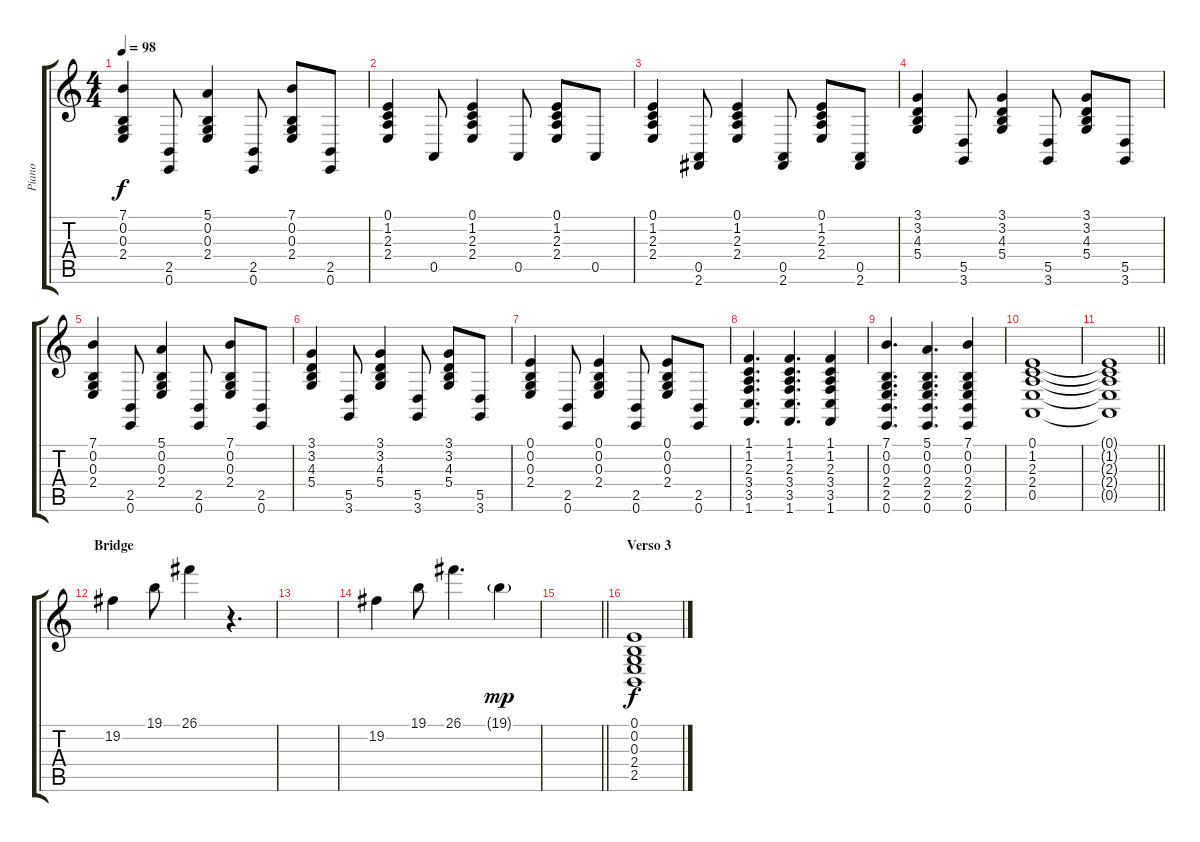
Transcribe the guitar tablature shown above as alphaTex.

\track ("Piano" "Piano") {instrument brightacousticpiano}
\staff {score tabs}
\tuning (E4 B3 G3 D3 A2 E2) {hide}
\ts (4 4)
\tempo 98
\clef g2
\ks c
(7.1 0.2 0.3 2.4).4{dy f} (2.5 0.6).8 (5.1 0.2 0.3 2.4).4 (2.5 0.6).8 (7.1 0.2 0.3 2.4).8 (2.5 0.6).8 |
(0.1 1.2 2.3 2.4).4 0.5.8 (0.1 1.2 2.3 2.4).4 0.5.8 (0.1 1.2 2.3 2.4).8 0.5.8 |
(0.1 1.2 2.3 2.4).4 (0.5 2.6).8 (0.1 1.2 2.3 2.4).4 (0.5 2.6).8 (0.1 1.2 2.3 2.4).8 (0.5 2.6).8 |
(3.1 3.2 4.3 5.4).4 (5.5 3.6).8 (3.1 3.2 4.3 5.4).4 (5.5 3.6).8 (3.1 3.2 4.3 5.4).8 (5.5 3.6).8 |
(7.1 0.2 0.3 2.4).4 (2.5 0.6).8 (5.1 0.2 0.3 2.4).4 (2.5 0.6).8 (7.1 0.2 0.3 2.4).8 (2.5 0.6).8 |
(3.1 3.2 4.3 5.4).4 (5.5 3.6).8 (3.1 3.2 4.3 5.4).4 (5.5 3.6).8 (3.1 3.2 4.3 5.4).8 (5.5 3.6).8 |
(0.1 0.2 0.3 2.4).4 (2.5 0.6).8 (0.1 0.2 0.3 2.4).4 (2.5 0.6).8 (0.1 0.2 0.3 2.4).8 (2.5 0.6).8 |
(1.1 1.2 2.3 3.4 3.5 1.6).4{d} (1.1 1.2 2.3 3.4 3.5 1.6).4{d} (1.1 1.2 2.3 3.4 3.5 1.6).4 |
(7.1 0.2 0.3 2.4 2.5 0.6).4{d} (5.1 0.2 0.3 2.4 2.5 0.6).4{d} (7.1 0.2 0.3 2.4 2.5 0.6).4 |
(0.1 1.2 2.3 2.4 0.5).1 |
\barLineRight lightlight
(0.1{t} 1.2{t} 2.3{t} 2.4{t} 0.5{t}).1 |
\section ("" "Bridge")
19.2.4{volume 13} 19.1.8 26.1.4 r.4{d} |
|
19.2.4 19.1.8 26.1.4{d} 19.1{g}.4{dy mp} |
\barLineRight lightlight
|
\section ("" "Verso 3")
(0.1 0.2 0.3 2.4 2.5).1{dy f volume 10}
